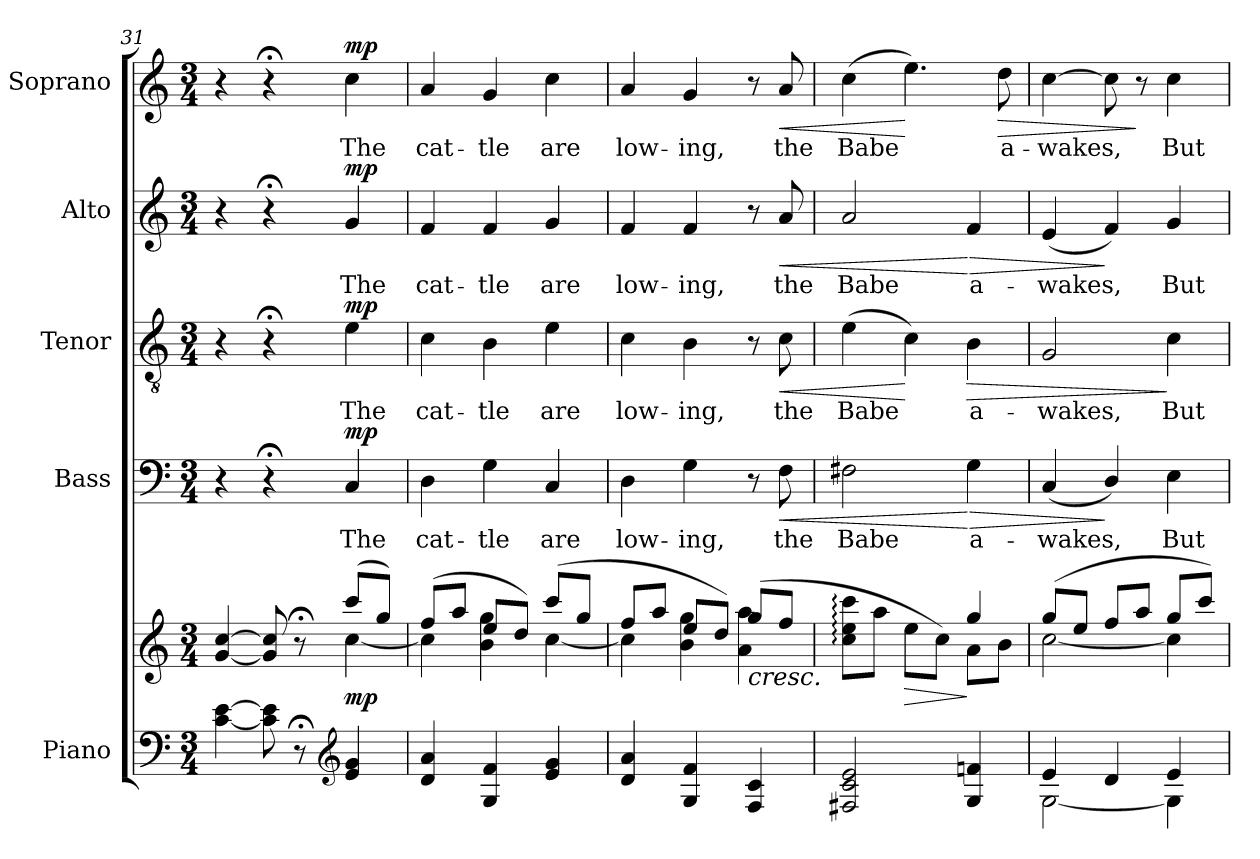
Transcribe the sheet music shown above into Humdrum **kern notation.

**kern	**kern	**dynam	**kern	**text	**dynam	**kern	**text	**dynam	**kern	**text	**dynam	**kern	**text	**dynam
*part5	*part5	*part5	*part4	*part4	*part4	*part3	*part3	*part3	*part2	*part2	*part2	*part1	*part1	*part1
*staff6	*staff5	*staff5/6	*staff4	*staff4	*staff4	*staff3	*staff3	*staff3	*staff2	*staff2	*staff2	*staff1	*staff1	*staff1
*I"Piano	*	*	*I"Bass	*	*	*I"Tenor	*	*	*I"Alto	*	*	*I"Soprano	*	*
*I'Pno.	*	*	*I'B.	*	*	*I'T.	*	*	*I'A.	*	*	*I'S.	*	*
*clefF4	*clefG2	*	*clefF4	*	*	*clefGv2	*	*	*clefG2	*	*	*clefG2	*	*
*	*	*	*	*	*	*ITrd7c12	*	*	*	*	*	*	*	*
*k[]	*k[]	*	*k[]	*	*	*k[]	*	*	*k[]	*	*	*k[]	*	*
*C:	*C:	*	*C:	*	*	*C:	*	*	*C:	*	*	*C:	*	*
*M3/4	*M3/4	*	*M3/4	*	*	*M3/4	*	*	*M3/4	*	*	*M3/4	*	*
=31	=31	=31	=31	=31	=31	=31	=31	=31	=31	=31	=31	=31	=31	=31
*	*^	*	*	*	*	*	*	*	*	*	*	*	*	*
[<4ci\ [>4ei	[<4gi/ [>4cci	2ryy	.	4r	.	.	4r	.	.	4r	.	.	4r	.	.
8ci\] 8ei]	8gi/] 8cci]	.	.	4r;	.	.	4r;	.	.	4r;	.	.	4r;	.	.
8r;	8r;	.	.	.	.	.	.	.	.	.	.	.	.	.	.
*clefG2	*	*	*	*	*	*	*	*	*	*	*	*	*	*	*
!	!	!	!	!	!LO:LY:b:color=#000000	!	!	!	!	!	!	!	!	!	!
!	!	!	!	!	!	!	!	!LO:LY:b:color=#000000	!	!	!	!	!	!	!
!	!	!	!	!	!	!	!	!	!	!	!LO:LY:b:color=#000000	!	!	!	!
!	!	!	!	!	!	!	!	!	!	!	!	!	!	!LO:LY:b:color=#000000	!
4ei/ 4gi	(8ccci/L	[<4cci\	mp	4Ci/	The	mp	4Ei\	The	mp	4gi/	The	mp	4cci\	The	mp
.	8ggi/J)	.	.	.	.	.	.	.	.	.	.	.	.	.	.
=32	=32	=32	=32	=32	=32	=32	=32	=32	=32	=32	=32	=32	=32	=32	=32
!	!	!	!	!	!LO:LY:b:color=#000000	!	!	!	!	!	!	!	!	!	!
!	!	!	!	!	!	!	!	!LO:LY:b:color=#000000	!	!	!	!	!	!	!
!	!	!	!	!	!	!	!	!	!	!	!LO:LY:b:color=#000000	!	!	!	!
!	!	!	!	!	!	!	!	!	!	!	!	!	!	!LO:LY:b:color=#000000	!
4di/ 4ai	(8ffi/L	4cci\]	.	4Di\	cat-	.	4Ci\	cat-	.	4fi/	cat-	.	4ai/	cat-	.
.	8aai/J	.	.	.	.	.	.	.	.	.	.	.	.	.	.
!	!	!	!	!	!LO:LY:b:color=#000000	!	!	!	!	!	!	!	!	!	!
!	!	!	!	!	!	!	!	!LO:LY:b:color=#000000	!	!	!	!	!	!	!
!	!	!	!	!	!	!	!	!	!	!	!LO:LY:b:color=#000000	!	!	!	!
!	!	!	!	!	!	!	!	!	!	!	!	!	!	!LO:LY:b:color=#000000	!
4Gi/ 4fi	8eei/L	4bi\ 4ggi	.	4Gi\	-tle	.	4BBi\	-tle	.	4fi/	-tle	.	4gi/	-tle	.
.	8ddi/J)	.	.	.	.	.	.	.	.	.	.	.	.	.	.
!	!	!	!	!	!LO:LY:b:color=#000000	!	!	!	!	!	!	!	!	!	!
!	!	!	!	!	!	!	!	!LO:LY:b:color=#000000	!	!	!	!	!	!	!
!	!	!	!	!	!	!	!	!	!	!	!LO:LY:b:color=#000000	!	!	!	!
!	!	!	!	!	!	!	!	!	!	!	!	!	!	!LO:LY:b:color=#000000	!
4ei/ 4gi	(8ccci/L	[<4cci\	.	4Ci/	are	.	4Ei\	are	.	4gi/	are	.	4cci\	are	.
.	8ggi/J	.	.	.	.	.	.	.	.	.	.	.	.	.	.
!!LO:LB:g=z
=33	=33	=33	=33	=33	=33	=33	=33	=33	=33	=33	=33	=33	=33	=33	=33
!	!	!	!	!	!LO:LY:b:color=#000000	!	!	!	!	!	!	!	!	!	!
!	!	!	!	!	!	!	!	!LO:LY:b:color=#000000	!	!	!	!	!	!	!
!	!	!	!	!	!	!	!	!	!	!	!LO:LY:b:color=#000000	!	!	!	!
!	!	!	!	!	!	!	!	!	!	!	!	!	!	!LO:LY:b:color=#000000	!
4di/ 4ai	8ffi/L	4cci\]	.	4Di\	low-	.	4Ci\	low-	.	4fi/	low--	.	4ai/	low-	.
.	8aai/J	.	.	.	.	.	.	.	.	.	.	.	.	.	.
!	!	!	!	!	!LO:LY:b:color=#000000	!	!	!	!	!	!	!	!	!	!
!	!	!	!	!	!	!	!	!LO:LY:b:color=#000000	!	!	!	!	!	!	!
!	!	!	!	!	!	!	!	!	!	!	!LO:LY:b:color=#000000	!	!	!	!
!	!	!	!	!	!	!	!	!	!	!	!	!	!	!LO:LY:b:color=#000000	!
4Gi/ 4fi	8eei/L	4bi\ 4ggi	.	4Gi\	-ing,	.	4BBi\	-ing,	.	4fi/	-ing,	.	4gi/	-ing,	.
.	8ddi/J)	.	.	.	.	.	.	.	.	.	.	.	.	.	.
!	!	!	!LO:HP:b	!	!	!	!	!	!	!	!	!	!	!	!
4Fi/ 4ci	(8ggi/L	4ai\ 4aai	<	8r	.	.	8r	.	.	8r	.	.	8r	.	.
!	!	!	!	!	!LO:LY:b:color=#000000	!LO:HP:b	!	!	!	!	!	!	!	!	!
!	!	!	!	!	!	!	!	!LO:LY:b:color=#000000	!LO:HP:b	!	!	!	!	!	!
!	!	!	!	!	!	!	!	!	!	!	!LO:LY:b:color=#000000	!LO:HP:b	!	!	!
!	!	!	!	!	!	!	!	!	!	!	!	!	!	!LO:LY:b:color=#000000	!LO:HP:b
.	8ffi/J	.	.	8Fi\	the	<	8Ci\	the	<	8ai/	the	<	8ai/	the	<
=34	=34	=34	=34	=34	=34	=34	=34	=34	=34	=34	=34	=34	=34	=34	=34
!	!	!	!	!	!LO:LY:b:color=#000000	!	!	!	!	!	!	!	!	!	!
!	!	!	!	!	!	!	!	!LO:LY:b:color=#000000	!	!	!	!	!	!	!
!	!	!	!	!	!	!	!	!	!	!	!LO:LY:b:color=#000000	!	!	!	!
!	!	!	!	!	!	!	!	!	!	!	!	!	!	!LO:LY:b:color=#000000	!
2F#Xi/ 2ci 2ei	8cci\: 8eei: 8ccci:L	2ryy	.	2F#Xi\	Babe	.	(4Ei\	Babe	.	2ai/	Babe	.	(4cci\	Babe	.
.	8aai\J	.	.	.	.	.	.	.	.	.	.	.	.	.	.
!	!	!	!LO:HP:b	!	!	!	!	!	!	!	!	!	!	!	!
.	8eei\L	.	>	.	.	.	4Ci\)	.	[	.	.	.	4.eei\)	.	[
.	8cci\J)	.	.	.	.	.	.	.	.	.	.	.	.	.	.
!	!	!	!	!	!LO:LY:b:color=#000000	!LO:HP:n=1:b	!	!	!	!	!	!	!	!	!
!	!	!	!	!	!	!	!	!LO:LY:b:color=#000000	!LO:HP:b	!	!	!	!	!	!
!	!	!	!	!	!	!	!	!	!	!	!LO:LY:b:color=#000000	!LO:HP:n=1:b	!	!	!
4Gi/ 4fni	4ggi/	8ai\L	]	4Gi\	a-	[ >	4BBi\	a-	>	4fi/	a-	[ >	.	.	.
!	!	!	!	!	!	!	!	!	!	!	!	!	!	!LO:LY:b:color=#000000	!LO:HP:b
.	.	8bi\J	.	.	.	.	.	.	.	.	.	.	8ddi\	a-	>
*	*v	*v	*	*	*	*	*	*	*	*	*	*	*	*	*
.	.	[	.	.	.	.	.	.	.	.	.	.	.	.
=35	=35	=35	=35	=35	=35	=35	=35	=35	=35	=35	=35	=35	=35	=35
*^	*^	*	*	*	*	*	*	*	*	*	*	*	*	*
!	!	!	!	!	!	!LO:LY:b:color=#000000	!	!	!	!	!	!	!	!	!	!
!	!	!	!	!	!	!	!	!	!LO:LY:b:color=#000000	!	!	!	!	!	!	!
!	!	!	!	!	!	!	!	!	!	!	!	!LO:LY:b:color=#000000	!	!	!	!
!	!	!	!	!	!	!	!	!	!	!	!	!	!	!	!LO:LY:b:color=#000000	!
4ei/	[<2Gi\	(8ggi/L	[<2cci\	.	(4Ci/	-wakes,	.	2GGi/	-wakes,	.	(4ei/	-wakes,	.	[>4cci\	-wakes,	.
.	.	8eei/J	.	.	.	.	.	.	.	.	.	.	.	.	.	.
4di/	.	8ffi/L	.	.	4Di/)	.	]	.	.	.	4fi/)	.	]	8cci\]	.	.
.	.	8aai/J	.	.	.	.	.	.	.	.	.	.	.	8r	.	]
!	!	!	!	!	!	!LO:LY:b:color=#000000	!	!	!	!	!	!	!	!	!	!
!	!	!	!	!	!	!	!	!	!LO:LY:b:color=#000000	!	!	!	!	!	!	!
!	!	!	!	!	!	!	!	!	!	!	!	!LO:LY:b:color=#000000	!	!	!	!
!	!	!	!	!	!	!	!	!	!	!	!	!	!	!	!LO:LY:b:color=#000000	!
4ei/	4Gi\]	8ggi/L	4cci\]	.	4Ei\	But	.	4Ci\	But	]	4gi/	But	.	4cci\	But	.
.	.	8ccci/J)	.	.	.	.	.	.	.	.	.	.	.	.	.	.
*v	*v	*	*	*	*	*	*	*	*	*	*	*	*	*	*	*
*	*v	*v	*	*	*	*	*	*	*	*	*	*	*	*	*
=	=	=	=	=	=	=	=	=	=	=	=	=	=	=
*-	*-	*-	*-	*-	*-	*-	*-	*-	*-	*-	*-	*-	*-	*-
